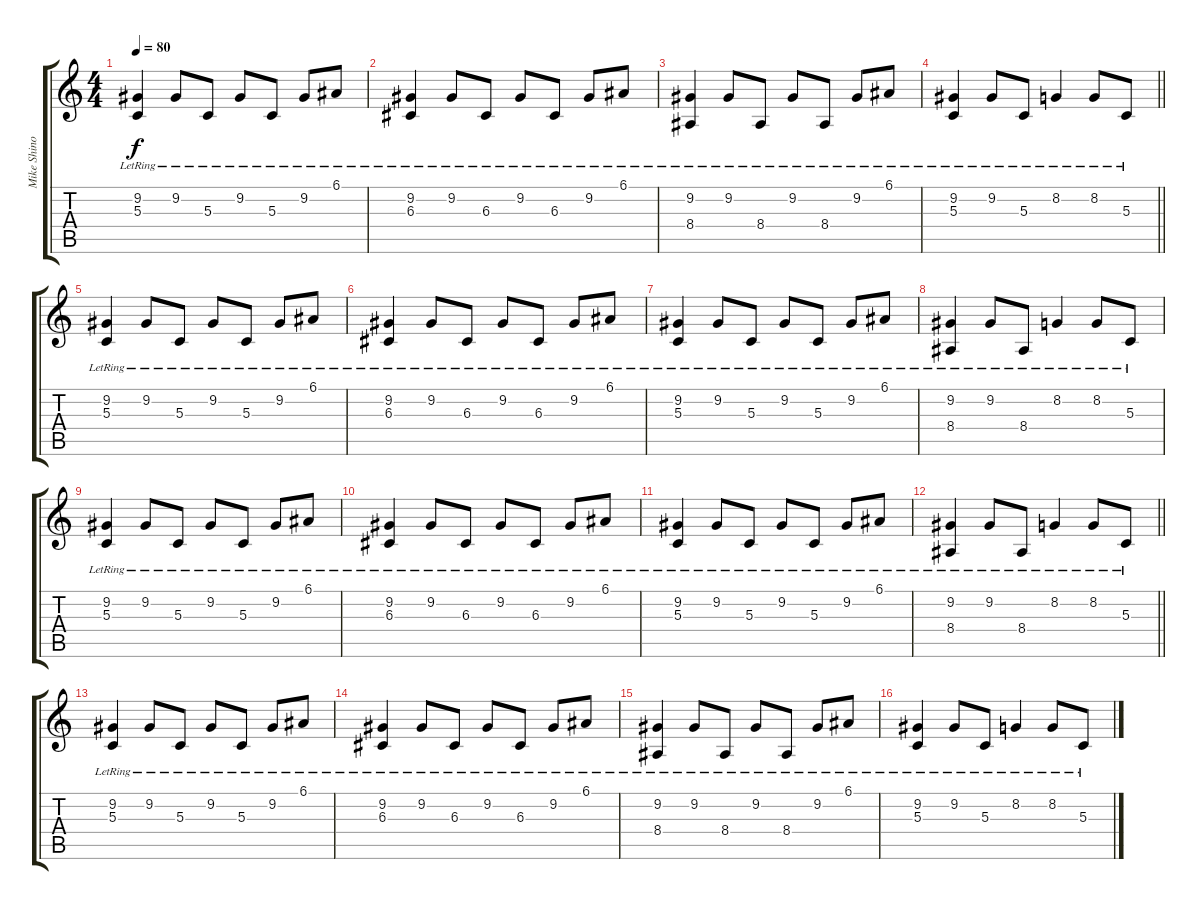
\track ("Mike Shinoda [Piano]" "Mike Shino") {instrument vibraphone}
\staff {score tabs}
\tuning (E4 B3 G3 D3 A2 E2) {hide}
\ts (4 4)
\tempo 80
\clef g2
\ks c
(9.2{lr} 5.3{lr}).4{dy f} 9.2{lr}.8 5.3{lr}.8 9.2{lr}.8 5.3{lr}.8 9.2{lr}.8 6.1{lr}.8 |
(9.2{lr} 6.3{lr}).4 9.2{lr}.8 6.3{lr}.8 9.2{lr}.8 6.3{lr}.8 9.2{lr}.8 6.1{lr}.8 |
(9.2{lr} 8.4{lr}).4 9.2{lr}.8 8.4{lr}.8 9.2{lr}.8 8.4{lr}.8 9.2{lr}.8 6.1{lr}.8 |
\barLineRight lightlight
(9.2{lr} 5.3{lr}).4 9.2{lr}.8 5.3{lr}.8 8.2{lr}.4 8.2{lr}.8 5.3{lr}.8 |
(9.2{lr} 5.3{lr}).4 9.2{lr}.8 5.3{lr}.8 9.2{lr}.8 5.3{lr}.8 9.2{lr}.8 6.1{lr}.8 |
(9.2{lr} 6.3{lr}).4 9.2{lr}.8 6.3{lr}.8 9.2{lr}.8 6.3{lr}.8 9.2{lr}.8 6.1{lr}.8 |
(9.2{lr} 5.3{lr}).4 9.2{lr}.8 5.3{lr}.8 9.2{lr}.8 5.3{lr}.8 9.2{lr}.8 6.1{lr}.8 |
(9.2{lr} 8.4{lr}).4 9.2{lr}.8 8.4{lr}.8 8.2{lr}.4 8.2{lr}.8 5.3{lr}.8 |
(9.2{lr} 5.3{lr}).4 9.2{lr}.8 5.3{lr}.8 9.2{lr}.8 5.3{lr}.8 9.2{lr}.8 6.1{lr}.8 |
(9.2{lr} 6.3{lr}).4 9.2{lr}.8 6.3{lr}.8 9.2{lr}.8 6.3{lr}.8 9.2{lr}.8 6.1{lr}.8 |
(9.2{lr} 5.3{lr}).4 9.2{lr}.8 5.3{lr}.8 9.2{lr}.8 5.3{lr}.8 9.2{lr}.8 6.1{lr}.8 |
\barLineRight lightlight
(9.2{lr} 8.4{lr}).4 9.2{lr}.8 8.4{lr}.8 8.2{lr}.4 8.2{lr}.8 5.3{lr}.8 |
(9.2{lr} 5.3{lr}).4 9.2{lr}.8 5.3{lr}.8 9.2{lr}.8 5.3{lr}.8 9.2{lr}.8 6.1{lr}.8 |
(9.2{lr} 6.3{lr}).4 9.2{lr}.8 6.3{lr}.8 9.2{lr}.8 6.3{lr}.8 9.2{lr}.8 6.1{lr}.8 |
(9.2{lr} 8.4{lr}).4 9.2{lr}.8 8.4{lr}.8 9.2{lr}.8 8.4{lr}.8 9.2{lr}.8 6.1{lr}.8 |
(9.2{lr} 5.3{lr}).4 9.2{lr}.8 5.3{lr}.8 8.2{lr}.4 8.2{lr}.8 5.3{lr}.8
